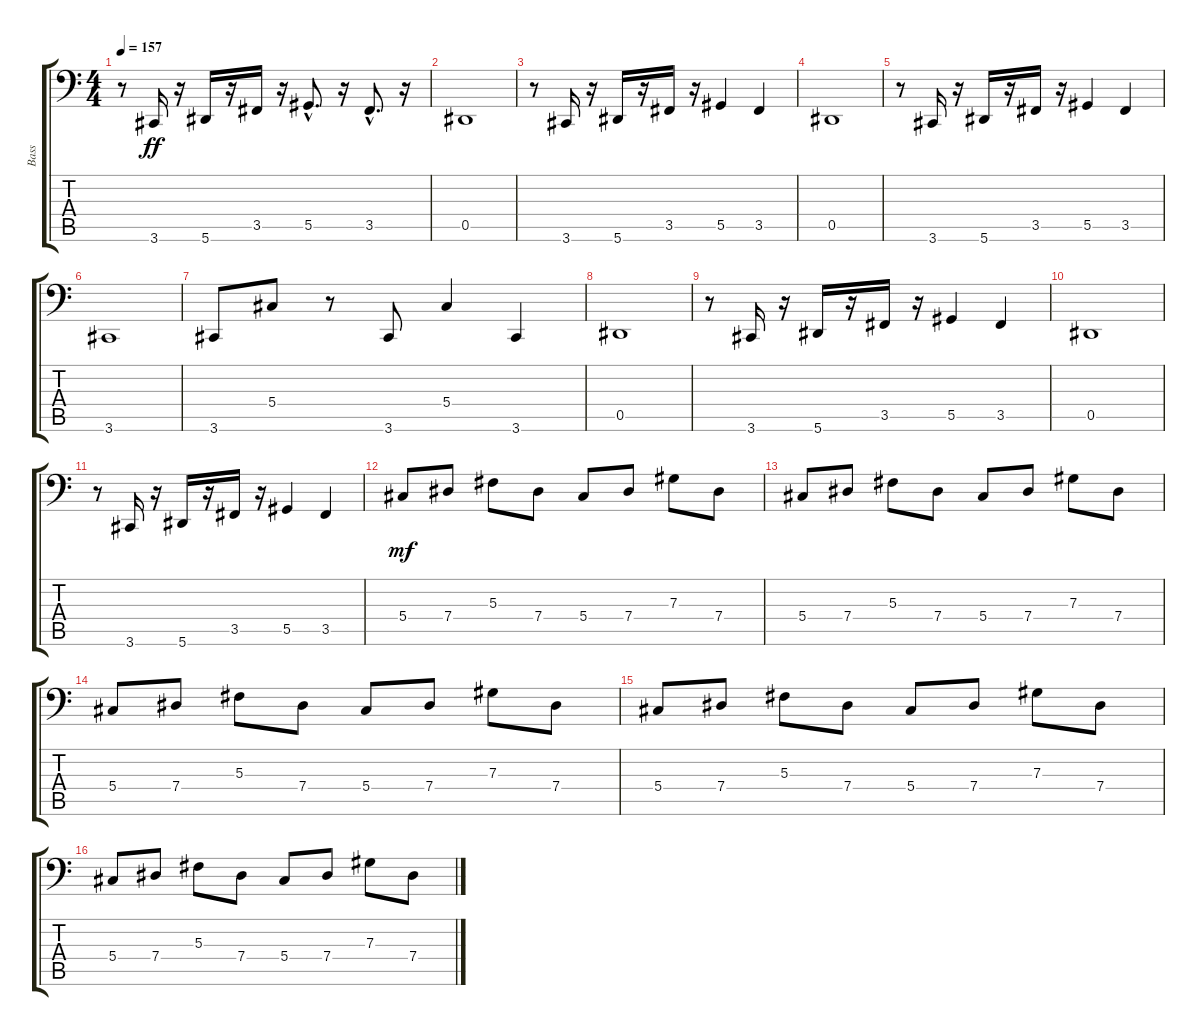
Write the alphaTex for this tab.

\track ("Bass" "Bass") {instrument slapbass2}
\staff {score tabs}
\tuning (B2 Gb2 Db2 Ab1 Eb1 Bb0) {hide}
\ts (4 4)
\tempo 157
\clef f4
\ks c
r.8{dy ff instrument slapbass2} 3.6.16 r.16 5.6.16 r.16 3.5.16 r.16 5.5{hac}.8{d} r.16 3.5{hac}.8{d} r.16 |
0.5.1 |
r.8 3.6.16 r.16 5.6.16 r.16 3.5.16 r.16 5.5.4 3.5.4 |
0.5.1 |
r.8 3.6.16 r.16 5.6.16 r.16 3.5.16 r.16 5.5.4 3.5.4 |
3.6.1 |
3.6.8 5.4.8 r.8 3.6.8 5.4.4 3.6.4 |
0.5.1 |
r.8 3.6.16 r.16 5.6.16 r.16 3.5.16 r.16 5.5.4 3.5.4 |
0.5.1 |
r.8 3.6.16 r.16 5.6.16 r.16 3.5.16 r.16 5.5.4 3.5.4 |
5.4.8{dy mf} 7.4.8 5.3.8 7.4.8 5.4.8 7.4.8 7.3.8 7.4.8 |
5.4.8 7.4.8 5.3.8 7.4.8 5.4.8 7.4.8 7.3.8 7.4.8 |
5.4.8 7.4.8 5.3.8 7.4.8 5.4.8 7.4.8 7.3.8 7.4.8 |
5.4.8 7.4.8 5.3.8 7.4.8 5.4.8 7.4.8 7.3.8 7.4.8 |
5.4.8 7.4.8 5.3.8 7.4.8 5.4.8 7.4.8 7.3.8 7.4.8
